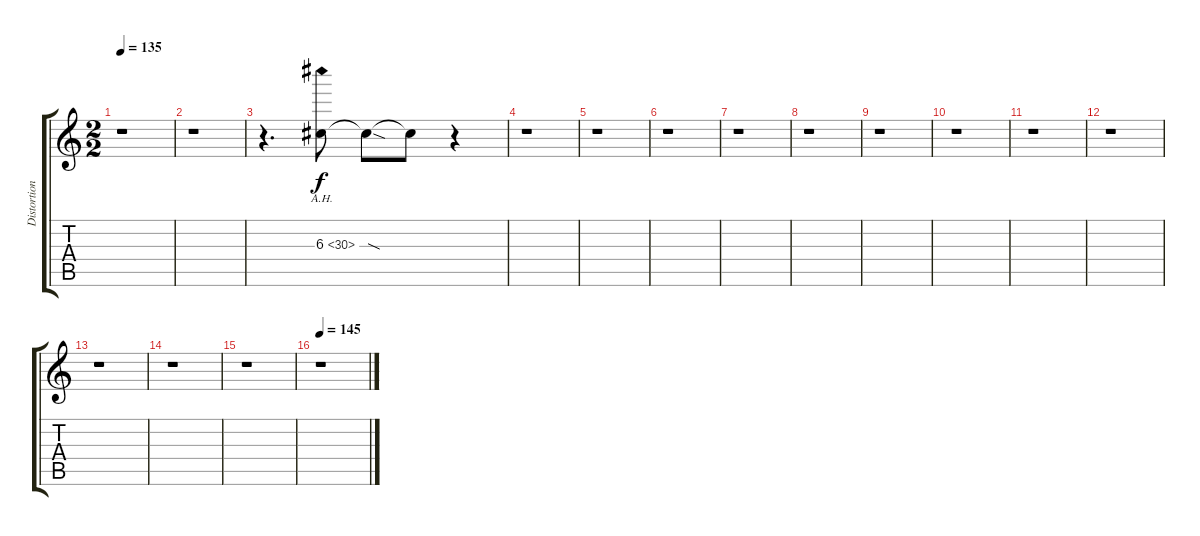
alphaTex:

\track ("Distortion Guitar Fills 2" "Distortion") {instrument distortionguitar}
\staff {score tabs}
\tuning (E4 B3 G3 D3 A2 E2) {hide}
\ts (2 2)
\tempo 135
\clef g2
\ks c
r.1{dy f} |
r.1 |
r.4{d} 6.3{ah 24}.8{volume 2 balance 8} 6.3{sod t}.8 6.3{t}.8 r.4 |
r.1 |
r.1 |
r.1 |
r.1 |
r.1 |
r.1 |
r.1 |
r.1 |
r.1 |
r.1 |
r.1 |
r.1 |
\tempo 145
r.1
